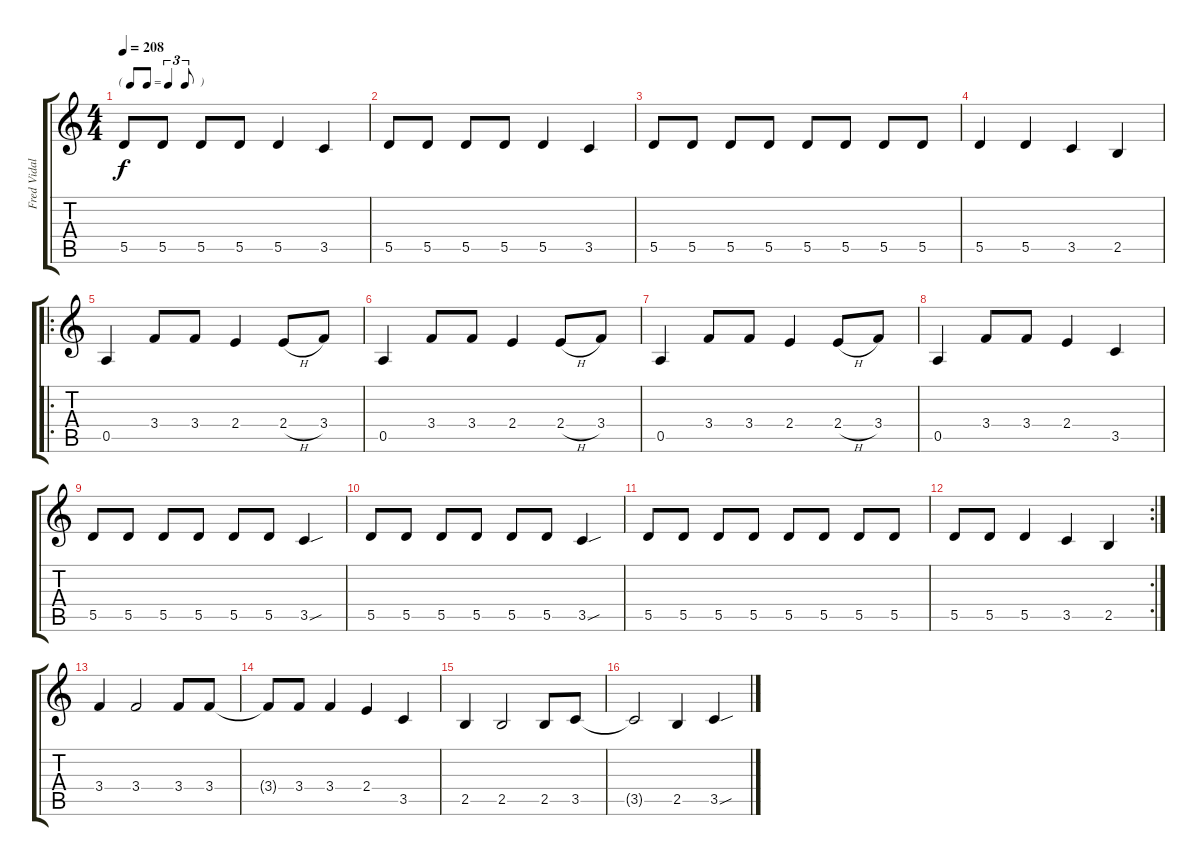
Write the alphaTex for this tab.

\track ("Fred Vidalenc" "Fred Vidal") {instrument electricbasspick}
\staff {score tabs}
\tuning (E4 B3 G3 D3 A2 E2) {hide}
\ts (4 4)
\tf triplet8th
\tempo 208
\clef g2
\ks c
5.5.8{dy f} 5.5.8 5.5.8 5.5.8 5.5.4 3.5.4 |
5.5.8 5.5.8 5.5.8 5.5.8 5.5.4 3.5.4 |
5.5.8 5.5.8 5.5.8 5.5.8 5.5.8 5.5.8 5.5.8 5.5.8 |
5.5.4 5.5.4 3.5.4 2.5.4 |
\ro
0.5.4 3.4.8 3.4.8 2.4.4 2.4{h}.8 3.4.8 |
0.5.4 3.4.8 3.4.8 2.4.4 2.4{h}.8 3.4.8 |
0.5.4 3.4.8 3.4.8 2.4.4 2.4{h}.8 3.4.8 |
0.5.4 3.4.8 3.4.8 2.4.4 3.5.4 |
5.5.8 5.5.8 5.5.8 5.5.8 5.5.8 5.5.8 3.5{sou}.4 |
5.5.8 5.5.8 5.5.8 5.5.8 5.5.8 5.5.8 3.5{sou}.4 |
5.5.8 5.5.8 5.5.8 5.5.8 5.5.8 5.5.8 5.5.8 5.5.8 |
\rc 2
5.5.8 5.5.8 5.5.4 3.5.4 2.5.4 |
3.4.4 3.4.2 3.4.8 3.4.8 |
3.4{t}.8 3.4.8 3.4.4 2.4.4 3.5.4 |
2.5.4 2.5.2 2.5.8 3.5.8 |
3.5{t}.2 2.5.4 3.5{sou}.4
